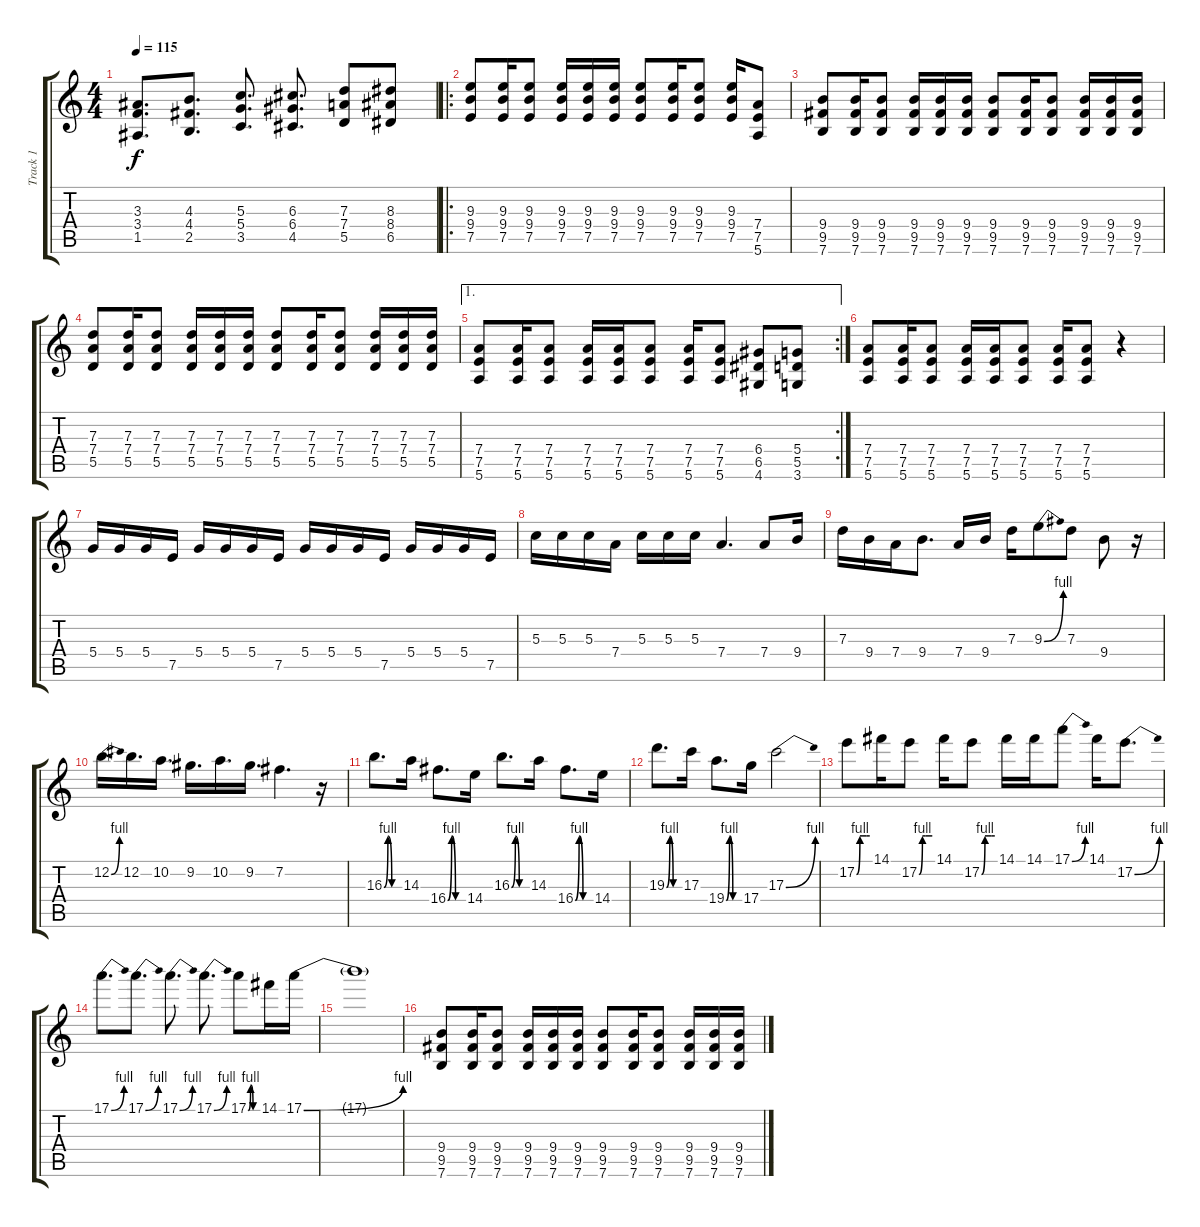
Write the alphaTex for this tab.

\track ("Track 1" "Track 1") {instrument distortionguitar}
\staff {score tabs}
\tuning (E4 B3 G3 D3 A2 E2) {hide}
\ts (4 4)
\tempo 115
\clef g2
\ks c
(3.3 3.4 1.5).8{d dy f} (4.3 4.4 2.5).8{d} (5.3 5.4 3.5).8{d} (6.3 6.4 4.5).8{d} (7.3 7.4 5.5).8 (8.3 8.4 6.5).8 |
\ro
(9.3 9.4 7.5).8 (9.3 9.4 7.5).16 (9.3 9.4 7.5).8 (9.3 9.4 7.5).16 (9.3 9.4 7.5).16 (9.3 9.4 7.5).16 (9.3 9.4 7.5).8 (9.3 9.4 7.5).16 (9.3 9.4 7.5).8 (9.3 9.4 7.5).16 (7.4 7.5 5.6).8 |
(9.4 9.5 7.6).8 (9.4 9.5 7.6).16 (9.4 9.5 7.6).8 (9.4 9.5 7.6).16 (9.4 9.5 7.6).16 (9.4 9.5 7.6).16 (9.4 9.5 7.6).8 (9.4 9.5 7.6).16 (9.4 9.5 7.6).8 (9.4 9.5 7.6).16 (9.4 9.5 7.6).16 (9.4 9.5 7.6).16 |
(7.3 7.4 5.5).8 (7.3 7.4 5.5).16 (7.3 7.4 5.5).8 (7.3 7.4 5.5).16 (7.3 7.4 5.5).16 (7.3 7.4 5.5).16 (7.3 7.4 5.5).8 (7.3 7.4 5.5).16 (7.3 7.4 5.5).8 (7.3 7.4 5.5).16 (7.3 7.4 5.5).16 (7.3 7.4 5.5).16 |
\ae 1
\rc 2
(7.4 7.5 5.6).8 (7.4 7.5 5.6).16 (7.4 7.5 5.6).8 (7.4 7.5 5.6).16 (7.4 7.5 5.6).16 (7.4 7.5 5.6).8 (7.4 7.5 5.6).16 (7.4 7.5 5.6).8 (6.4 6.5 4.6).8 (5.4 5.5 3.6).8 |
(7.4 7.5 5.6).8 (7.4 7.5 5.6).16 (7.4 7.5 5.6).8 (7.4 7.5 5.6).16 (7.4 7.5 5.6).16 (7.4 7.5 5.6).8 (7.4 7.5 5.6).16 (7.4 7.5 5.6).8 r.4 |
5.4.16 5.4.16 5.4.16 7.5.16 5.4.16 5.4.16 5.4.16 7.5.16 5.4.16 5.4.16 5.4.16 7.5.16 5.4.16 5.4.16 5.4.16 7.5.16 |
5.3.16 5.3.16 5.3.16 7.4.16 5.3.16 5.3.16 5.3.16 7.4.4{d} 7.4.8 9.4.16 |
7.3.16 9.4.16 7.4.16 9.4.8{d} 7.4.16 9.4.16 7.3.16 9.3{be (bend 0 0 60 4)}.8 7.3.8 9.4.8 r.16 |
12.2{be (bend 0 0 60 4)}.16{d} 12.2.16{d} 10.2.16{d} 9.2.16{d} 10.2.16{d} 9.2.16{d} 7.2.4{d} r.16 |
16.3{be (custom 0 0 15 4 30 0 44 0 60 0)}.8{d} 14.3.16 16.4{be (custom 0 0 15 4 30 0 45 0 60 0)}.8{d} 14.4.16 16.3{be (custom 0 0 15 4 30 0 44 0 60 0)}.8{d} 14.3.16 16.4{be (custom 0 0 15 4 30 0 45 0 60 0)}.8{d} 14.4.16 |
19.3{be (custom 0 0 15 4 30 0 60 0)}.8{d} 17.3.16 19.4{be (custom 0 0 15 4 30 0 60 0)}.8{d} 17.4.16 17.3{be (bend 0 0 60 4)}.2 |
17.2{be (custom 0 0 15 4 29 4 45 4 60 4)}.8 14.1.16 17.2{be (custom 0 0 15 4 29 4 45 4 60 4)}.8 14.1.16 17.2{be (custom 0 0 15 4 29 4 45 4 60 4)}.8 14.1.16 14.1.16 17.1{be (bend 0 0 60 4)}.8 14.1.16 17.2{be (bend 0 0 60 4)}.8{d} |
17.1{be (bend 0 0 60 4)}.8{d} 17.1{be (bend 0 0 60 4)}.8{d} 17.1{be (bend 0 0 60 4)}.8{d} 17.1{be (bend 0 0 60 4)}.8{d} 17.1{be (custom 0 0 15 4 31 0 60 0)}.8 14.1.16 17.1{be (bend 0 0 60 4)}.16 |
17.1{t}.1 |
(9.4 9.5 7.6).8 (9.4 9.5 7.6).16 (9.4 9.5 7.6).8 (9.4 9.5 7.6).16 (9.4 9.5 7.6).16 (9.4 9.5 7.6).16 (9.4 9.5 7.6).8 (9.4 9.5 7.6).16 (9.4 9.5 7.6).8 (9.4 9.5 7.6).16 (9.4 9.5 7.6).16 (9.4 9.5 7.6).16
